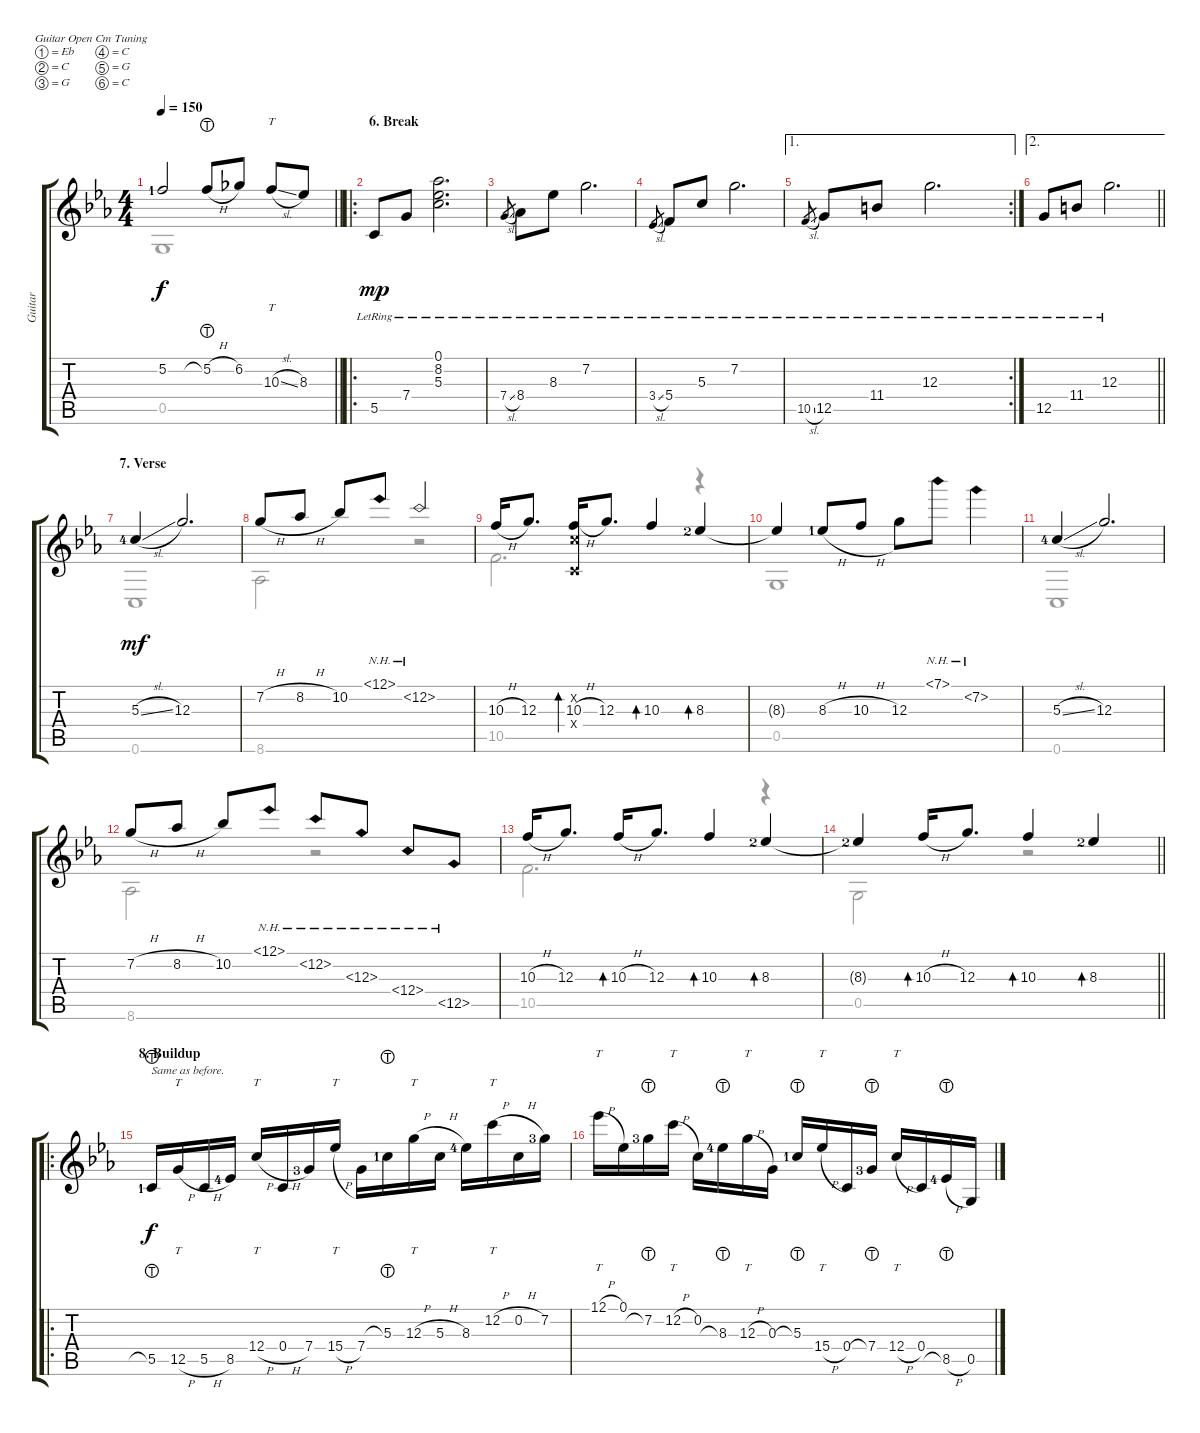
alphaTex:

\defaultSystemsLayout 4
\bracketExtendMode groupsimilarinstruments
\otherSystemsTrackNameOrientation horizontal
\track ("Acoustic Guitar" "Guitar") {instrument acousticguitarsteel}
\staff {score tabs}
\tuning (Eb4 C4 G3 C3 G2 C2)
\voice
\ts (4 4)
\tempo 150
\clef g2
\barLineRight lightlight
\ks cminor
5.2{lf 2 acc forcenatural}.2{dy f beam Up} 5.2{h lht acc forcenatural}.8{beam Up} 6.2{acc b}.8{beam Up} 10.3{sl acc forcenatural}.8{tt beam Up} 8.3{acc b}.8{beam Up} |
\ro
\section ("" "6. Break")
5.5{lr acc forcenatural}.8{dy mp beam Up} 7.4{lr acc forcenatural}.8{beam Up} (0.1{lr acc b} 8.2{lr acc b} 5.3{lr acc forcenatural}).2{d beam Down} |
7.4{sl lr acc forcenatural}.8{gr beam Up} 8.4{lr acc b}.8{beam Down} 8.3{lr acc b}.8{beam Down} 7.2{lr acc forcenatural}.2{d beam Down} |
3.4{sl lr acc b}.8{gr beam Up} 5.4{lr acc forcenatural}.8{beam Up} 5.3{lr acc forcenatural}.8{beam Up} 7.2{lr acc forcenatural}.2{d beam Down} |
\ae 1
\rc 2
10.5{sl lr acc forcenatural}.8{gr beam Up} 12.5{lr acc forcenatural}.8{beam Up} 11.4{lr acc forcenatural}.8{beam Up} 12.3{lr acc forcenatural}.2{d beam Down} |
\ae 2
\barLineRight lightlight
12.5{lr acc forcenatural}.8{beam Up} 11.4{lr acc forcenatural}.8{beam Up} 12.3{lr acc forcenatural}.2{d beam Down} |
\section ("" "7. Verse")
5.3{sl lf 5 acc forcenatural}.4{dy mf beam Up} 12.3{acc forcenatural}.2{d beam Up} |
7.2{h acc forcenatural}.8{beam Up} 8.2{h acc b}.8{beam Up} 10.2{acc b}.8{beam Up} 12.1{nh acc b}.8{beam Up} 12.2{nh acc forcenatural}.2{beam Up} |
10.3{h acc forcenatural}.16{beam Up} 12.3{acc forcenatural}.8{d beam Up} (10.3{h acc forcenatural} 0.4{x acc forcenatural} 0.2{x acc forcenatural}).16{bd 30 beam Up} 12.3{acc forcenatural}.8{d beam Up} 10.3{acc forcenatural}.4{bd 30 beam Up} 8.3{lf 3 acc b}.4{bd 30 beam Up} |
8.3{t acc b}.4{beam Up} 8.3{h lf 2 acc b}.8{beam Up} 10.3{h acc forcenatural}.8{beam Up} 12.3{acc forcenatural}.8{beam Down} 7.1{nh acc b}.8{beam Down} 7.2{nh acc forcenatural}.4{beam Down} |
5.3{sl lf 5 acc forcenatural}.4{beam Up} 12.3{acc forcenatural}.2{d beam Up} |
7.2{h acc forcenatural}.8{beam Up} 8.2{h acc b}.8{beam Up} 10.2{acc b}.8{beam Up} 12.1{nh acc b}.8{beam Up} 12.2{nh acc forcenatural}.8{beam Up} 12.3{nh acc forcenatural}.8{beam Up} 12.4{nh acc forcenatural}.8{beam Up} 12.5{nh acc forcenatural}.8{beam Up} |
10.3{h acc forcenatural}.16{beam Up} 12.3{acc forcenatural}.8{d beam Up} 10.3{h acc forcenatural}.16{bd 30 beam Up} 12.3{acc forcenatural}.8{d beam Up} 10.3{acc forcenatural}.4{bd 30 beam Up} 8.3{lf 3 acc b}.4{bd 30 beam Up} |
\barLineRight lightlight
8.3{t lf 3 acc b}.4{beam Up} 10.3{h acc forcenatural}.16{bd 30 beam Up} 12.3{acc forcenatural}.8{d beam Up} 10.3{acc forcenatural}.4{bd 30 beam Up} 8.3{lf 3 acc b}.4{bd 30 beam Up} |
\ro
\section ("" "8. Buildup")
5.5{lht lf 2 acc forcenatural}.16{txt "Same as before." dy f beam Up} 12.5{h acc forcenatural}.16{tt beam Up} 5.5{h acc forcenatural}.16{beam Up} 8.5{lf 5 acc b}.16{beam Up} 12.4{h acc forcenatural}.16{tt beam Up} 0.4{h acc forcenatural}.16{beam Up} 7.4{lf 4 acc forcenatural}.16{beam Up} 15.4{h acc b}.16{tt beam Up} 7.4{acc forcenatural}.16{beam Down} 5.3{lht lf 2 acc forcenatural}.16{beam Down} 12.3{h acc forcenatural}.16{tt beam Down} 5.3{h acc forcenatural}.16{beam Down} 8.3{lf 5 acc b}.16{beam Down} 12.2{h acc forcenatural}.16{tt beam Down} 0.2{h acc forcenatural}.16{beam Down} 7.2{lf 4 acc forcenatural}.16{beam Down} |
12.1{h acc b}.16{tt beam Down} 0.1{acc b}.16{beam Down} 7.2{lht lf 4 acc forcenatural}.16{beam Down} 12.2{h acc forcenatural}.16{tt beam Down} 0.2{acc forcenatural}.16{beam Down} 8.3{lht lf 5 acc b}.16{beam Down} 12.3{h acc forcenatural}.16{tt beam Down} 0.3{acc forcenatural}.16{beam Down} 5.3{lht lf 2 acc forcenatural}.16{beam Up} 15.4{h acc b}.16{tt beam Up} 0.4{acc forcenatural}.16{beam Up} 7.4{lht lf 4 acc forcenatural}.16{beam Up} 12.4{h acc forcenatural}.16{tt beam Up} 0.4{acc forcenatural}.16{beam Up} 8.5{h lht lf 5 acc b}.16{beam Up} 0.5{acc forcenatural}.16{beam Up}
\voice
\clef g2
\ottava regular
\simile none
\barLineRight lightlight
\ks cminor
0.5{acc forcenatural}.1{dy f beam Down} |
|
|
|
|
\barLineRight lightlight
|
0.6{acc forcenatural}.1{dy mf beam Down} |
8.6{acc b}.2{beam Down} r.2{beam Down} |
10.5{acc forcenatural}.2{d beam Down} r.4{beam Down} |
0.5{acc forcenatural}.1{beam Down} |
0.6{acc forcenatural}.1{beam Down} |
8.6{acc b}.2{beam Down} r.2{beam Down} |
10.5{acc forcenatural}.2{d beam Down} r.4{beam Down} |
\barLineRight lightlight
0.5{acc forcenatural}.2{beam Down} r.2{beam Down} |
|
